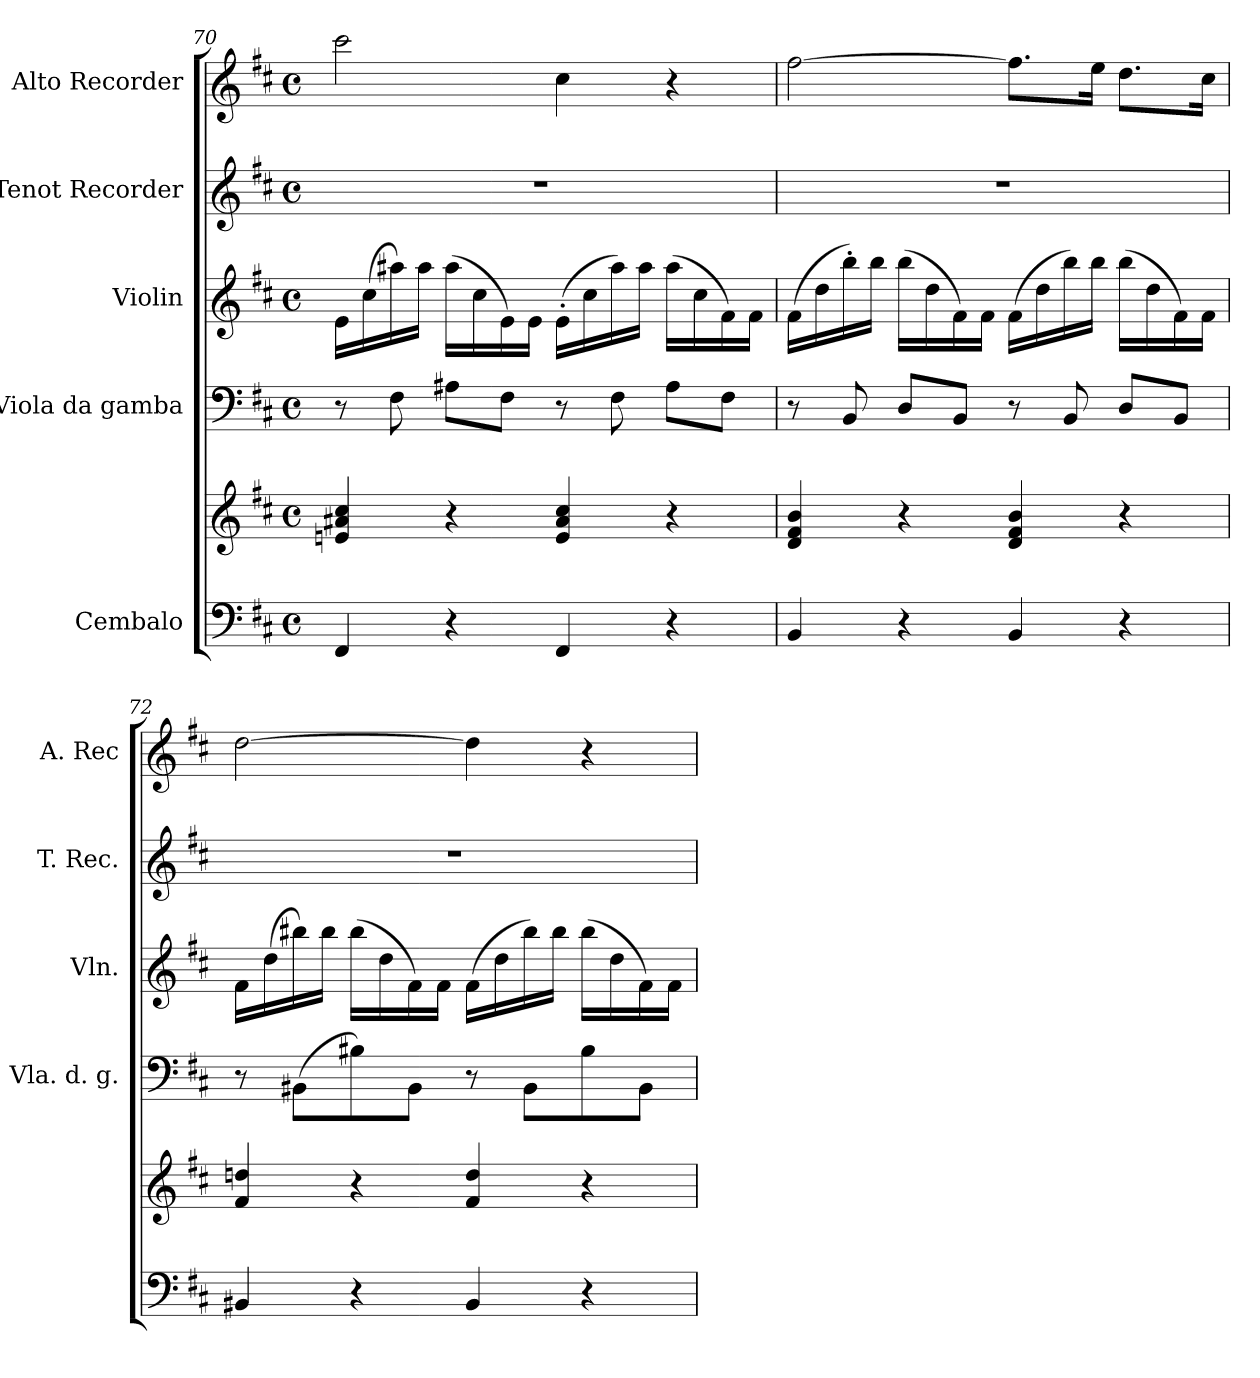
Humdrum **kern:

**kern	**kern	**kern	**kern	**kern	**kern
*part5	*part5	*part4	*part3	*part2	*part1
*staff6	*staff5	*staff4	*staff3	*staff2	*staff1
*I"Cembalo	*	*I"Viola da gamba	*I"Violin	*I"Tenot Recorder	*I"Alto Recorder
*	*	*I'Vla. d. g.	*I'Vln.	*I'T. Rec.	*I'A. Rec
!!LO:LB:g=z
*clefF4	*clefG2	*clefF4	*clefG2	*clefG2	*clefG2
*k[f#c#]	*k[f#c#]	*k[f#c#]	*k[f#c#]	*k[f#c#]	*k[f#c#]
*M4/4	*M4/4	*M4/4	*M4/4	*M4/4	*M4/4
*met(c)	*met(c)	*met(c)	*met(c)	*met(c)	*met(c)
=70	=70	=70	=70	=70	=70
4FF#/	4en/ 4a#X/ 4cc#/	8r	16e\LL	1r	2ccc#\
.	.	.	(16cc#\	.	.
.	.	8F#\	16aa#X\)	.	.
.	.	.	16aa#\JJ	.	.
4r	4r	8A#X\L	(16aa#\LL	.	.
.	.	.	16cc#\	.	.
.	.	8F#\J	16e\)	.	.
.	.	.	16e\JJ	.	.
4FF#/	4e/ 4a#/ 4cc#/	8r	(16e'\LL	.	4cc#\
.	.	.	16cc#\	.	.
.	.	8F#\	16aa#\)	.	.
.	.	.	16aa#\JJ	.	.
4r	4r	8A#\L	(16aa#\LL	.	4r
.	.	.	16cc#\	.	.
.	.	8F#\J	16f#\)	.	.
.	.	.	16f#\JJ	.	.
=71	=71	=71	=71	=71	=71
4BB/	4d/ 4f#/ 4b/	8r	(16f#\LL	1r	[2ff#\
.	.	.	16dd\	.	.
.	.	8BB/	16bb'\)	.	.
.	.	.	16bb\JJ	.	.
4r	4r	8D/L	(16bb\LL	.	.
.	.	.	16dd\	.	.
.	.	8BB/J	16f#\)	.	.
.	.	.	16f#\JJ	.	.
4BB/	4d/ 4f#/ 4b/	8r	(16f#\LL	.	8.ff#\L]
.	.	.	16dd\	.	.
.	.	8BB/	16bb\)	.	.
.	.	.	16bb\JJ	.	16ee\Jk
4r	4r	8D/L	(16bb\LL	.	8.dd\L
.	.	.	16dd\	.	.
.	.	8BB/J	16f#\)	.	.
.	.	.	16f#\JJ	.	16cc#\Jk
=72	=72	=72	=72	=72	=72
4BB#X/	4f#/ 4ddn/	8r	16f#\LL	1r	[2dd\
.	.	.	(16dd\	.	.
.	.	(8BB#X\L	16bb#X\)	.	.
.	.	.	16bb#\JJ	.	.
4r	4r	8B#X\)	(16bb#\LL	.	.
.	.	.	16dd\	.	.
.	.	8BB#\J	16f#\)	.	.
.	.	.	16f#\JJ	.	.
4BB#/	4f#/ 4dd/	8r	(16f#\LL	.	4dd\]
.	.	.	16dd\	.	.
.	.	8BB#\L	16bb#\)	.	.
.	.	.	16bb#\JJ	.	.
4r	4r	8B#\	(16bb#\LL	.	4r
.	.	.	16dd\	.	.
.	.	8BB#\J	16f#\)	.	.
.	.	.	16f#\JJ	.	.
=	=	=	=	=	=
*-	*-	*-	*-	*-	*-
